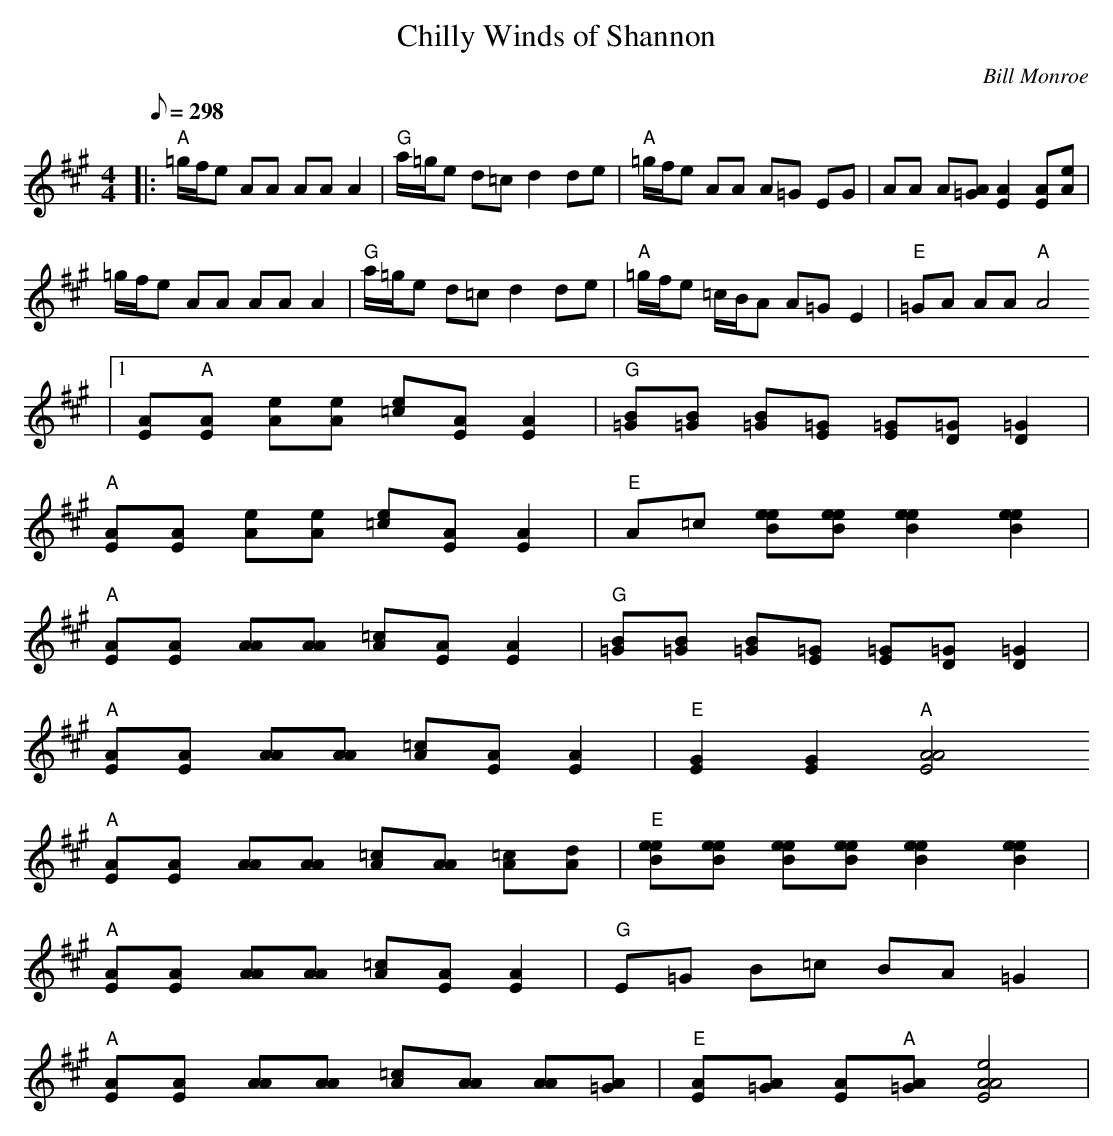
X:1
T: Chilly Winds of Shannon
C: Bill Monroe
L: 1/8
Q: 298
M: 4/4
K: A
 |: "A"=g/f/e AA AA A2 | "G"a/=g/e d=c d2 de | "A"=g/f/e AA A=G EG | AA A[A=G] [A2E2] [AE][eA] |
 =g/f/e AA AA A2 | "G"a/=g/e d=c d2 de | "A"=g/f/e =c/B/A A=G E2 | "E"=GA AA "A"A4
 |1 [AE]"A"[AE] [eA][eA] [e=c][AE] [A2E2] | "G"[B=G][B=G] [B=G][=GE] [=GE][=GD] [=G2D2] |
 "A"[AE][AE] [eA][eA] [e=c][AE] [A2E2] | "E"A=c [eeB][eeB] [e2e2B2] [e2e2B2] |
 "A"[AE][AE] [AA][AA] [A=c][AE] [A2E2] | "G"[B=G][B=G] [B=G][=GE] [=GE][=GD] [=G2D2] |
 "A"[AE][AE] [AA][AA] [A=c][AE] [A2E2] | "E"[G2E2] [G2E2] "A"[A4A4E4]
 :|2 [AE]"A"[AE] [AA][AA] [A=c][AE] [A2E2] | "G"E=G B=c BA =G2 |
 "A"[AE][AE] [AA][AA] [A=c][AA] [A=c][Ad] | "E"[eeB][eeB] [eeB][eeB] [e2e2B2] [e2e2B2] |
 "A"[AE][AE] [AA][AA] [A=c][AE] [A2E2] | "G"E=G B=c BA =G2 |
 "A"[AE][AE] [AA][AA] [A=c][AA] [AA][A=G] | "E"[AE][A=G] [AE]"A"[A=G] [e4A4A4E4] |
